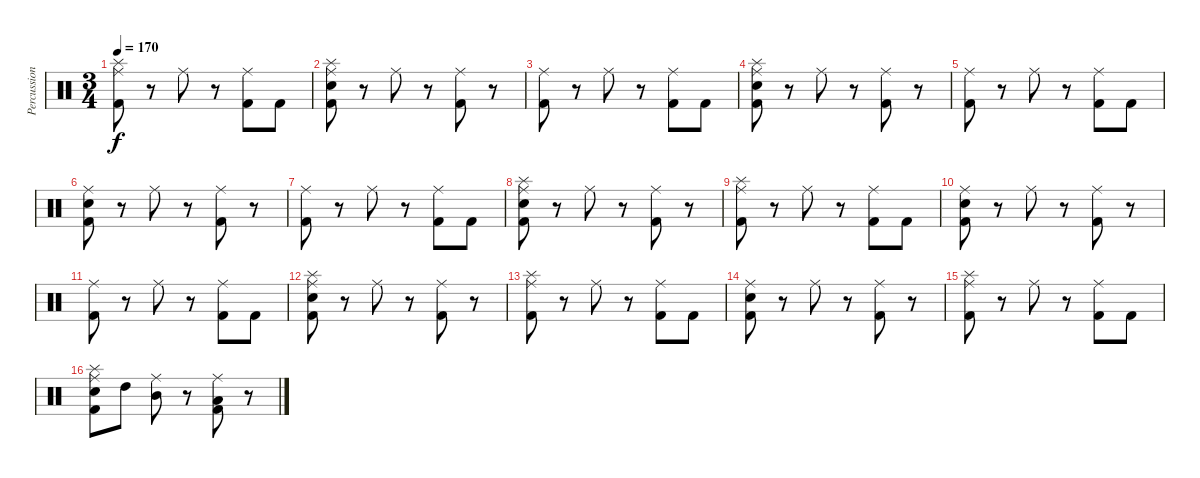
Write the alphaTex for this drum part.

\track ("Percussion" "Percussion") {instrument percussion}
\staff {score}
\articulation defaults
\ts (3 4)
\tempo 170
\clef neutral
\ks c
("Splash (hit)" "Ride (middle)" "Kick (hit) 2").8{dy f} r.8 "Ride (middle)".8 r.8 ("Ride (middle)" "Kick (hit) 2").8 "Kick (hit) 2".8 |
("Splash (hit)" "Ride (middle)" "Snare (hit) 2" "Kick (hit) 2").8 r.8 "Ride (middle)".8 r.8 ("Ride (middle)" "Kick (hit) 2").8 r.8 |
("Ride (middle)" "Kick (hit) 2").8 r.8 "Ride (middle)".8 r.8 ("Ride (middle)" "Kick (hit) 2").8 "Kick (hit) 2".8 |
("Splash (hit)" "Ride (middle)" "Snare (hit) 2" "Kick (hit) 2").8 r.8 "Ride (middle)".8 r.8 ("Ride (middle)" "Kick (hit) 2").8 r.8 |
("Ride (middle)" "Kick (hit) 2").8 r.8 "Ride (middle)".8 r.8 ("Ride (middle)" "Kick (hit) 2").8 "Kick (hit) 2".8 |
("Ride (middle)" "Snare (hit) 2" "Kick (hit) 2").8 r.8 "Ride (middle)".8 r.8 ("Ride (middle)" "Kick (hit) 2").8 r.8 |
("Ride (middle)" "Kick (hit) 2").8 r.8 "Ride (middle)".8 r.8 ("Ride (middle)" "Kick (hit) 2").8 "Kick (hit) 2".8 |
("Splash (hit)" "Ride (middle)" "Snare (hit) 2" "Kick (hit) 2").8 r.8 "Ride (middle)".8 r.8 ("Ride (middle)" "Kick (hit) 2").8 r.8 |
("Splash (hit)" "Ride (middle)" "Kick (hit) 2").8 r.8 "Ride (middle)".8 r.8 ("Ride (middle)" "Kick (hit) 2").8 "Kick (hit) 2".8 |
("Ride (middle)" "Snare (hit) 2" "Kick (hit) 2").8 r.8 "Ride (middle)".8 r.8 ("Ride (middle)" "Kick (hit) 2").8 r.8 |
("Ride (middle)" "Kick (hit) 2").8 r.8 "Ride (middle)".8 r.8 ("Ride (middle)" "Kick (hit) 2").8 "Kick (hit) 2".8 |
("Splash (hit)" "Ride (middle)" "Snare (hit) 2" "Kick (hit) 2").8 r.8 "Ride (middle)".8 r.8 ("Ride (middle)" "Kick (hit) 2").8 r.8 |
("Splash (hit)" "Ride (middle)" "Kick (hit) 2").8 r.8 "Ride (middle)".8 r.8 ("Ride (middle)" "Kick (hit) 2").8 "Kick (hit) 2".8 |
("Ride (middle)" "Snare (hit) 2" "Kick (hit) 2").8 r.8 "Ride (middle)".8 r.8 ("Ride (middle)" "Kick (hit) 2").8 r.8 |
("Splash (hit)" "Ride (middle)" "Kick (hit) 2").8 r.8 "Ride (middle)".8 r.8 ("Ride (middle)" "Kick (hit) 2").8 "Kick (hit) 2".8 |
("Splash (hit)" "Ride (middle)" "Snare (hit) 2" "Kick (hit) 2").8 "High Tom (hit)".8 ("Ride (middle)" "Mid Tom (hit)").8 r.8 ("Ride (middle)" "Low Tom (hit)" "Kick (hit) 2").8 r.8
